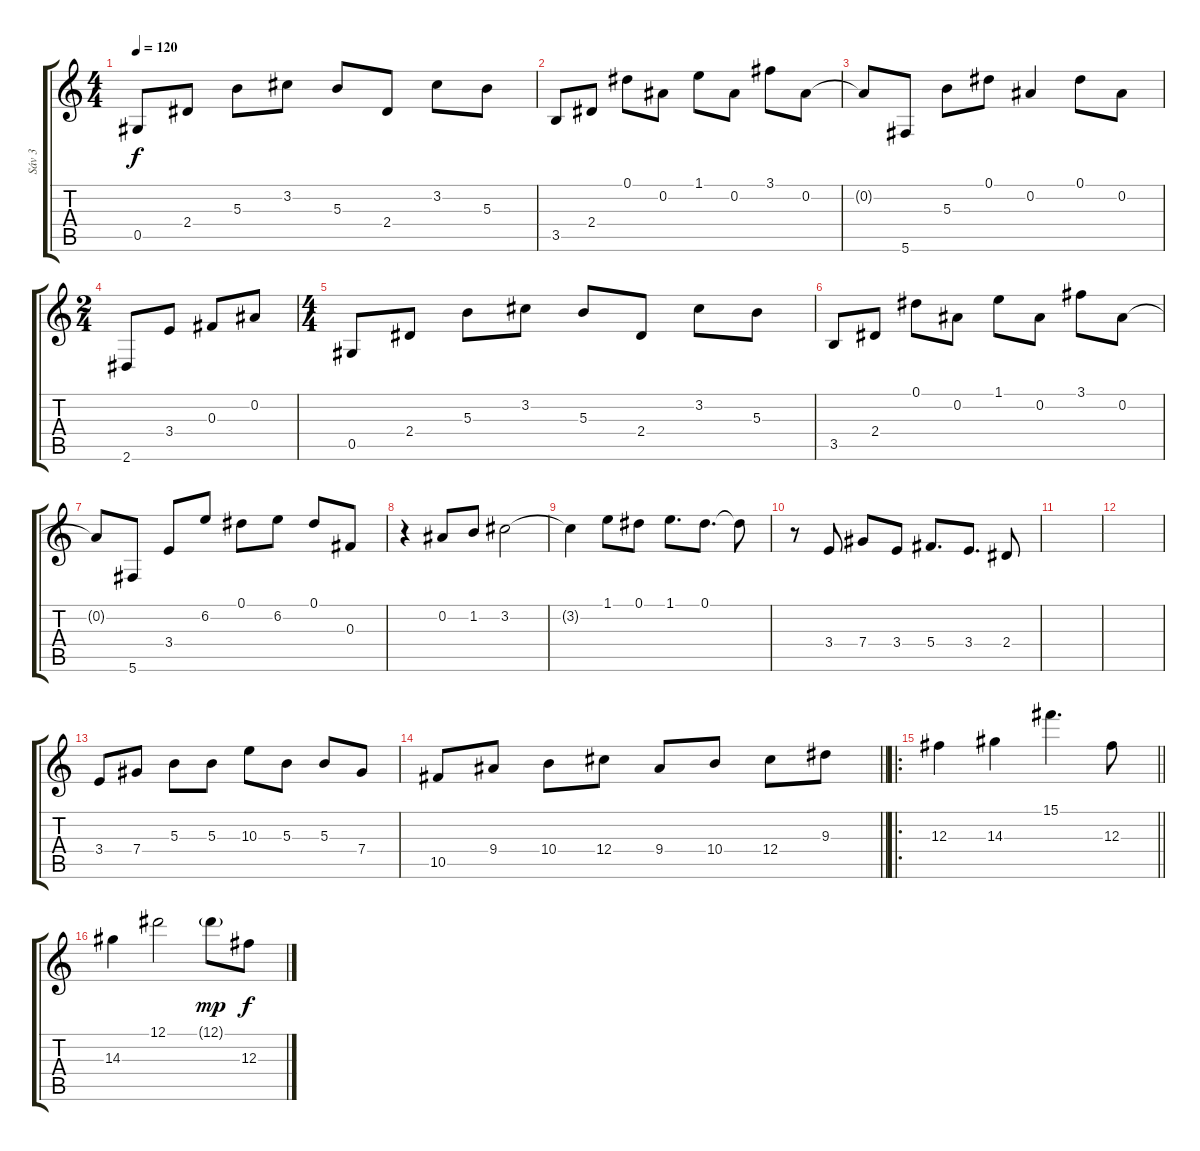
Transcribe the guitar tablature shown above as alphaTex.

\track ("Sáv 3" "Sáv 3") {instrument overdrivenguitar}
\staff {score tabs}
\tuning (Eb4 Bb3 Gb3 Db3 Ab2 Db2) {hide}
\ts (4 4)
\tempo 120
\clef g2
\ks c
0.5.8{dy f instrument electricguitarclean} 2.4.8 5.3.8 3.2.8 5.3.8 2.4.8 3.2.8 5.3.8 |
3.5.8 2.4.8 0.1.8 0.2.8 1.1.8 0.2.8 3.1.8 0.2.8 |
0.2{t}.8 5.6.8 5.3.8 0.1.8 0.2.4 0.1.8 0.2.8 |
\ts (2 4)
2.6.8 3.4.8 0.3.8 0.2.8 |
\ts (4 4)
0.5.8 2.4.8 5.3.8 3.2.8 5.3.8 2.4.8 3.2.8 5.3.8 |
3.5.8 2.4.8 0.1.8 0.2.8 1.1.8 0.2.8 3.1.8 0.2.8 |
0.2{t}.8 5.6.8 3.4.8 6.2.8 0.1.8 6.2.8 0.1.8 0.3.8 |
r.4 0.2.8 1.2.8 3.2.2 |
3.2{t}.4 1.1.8 0.1.8 1.1.8{d} 0.1.8{d} 0.1{t}.8 |
r.8 3.4.8 7.4.8 3.4.8 5.4.8{d} 3.4.8{d} 2.4.8 |
|
|
3.4.8 7.4.8 5.3.8 5.3.8 10.3.8 5.3.8 5.3.8 7.4.8 |
\barLineRight lightlight
10.5.8 9.4.8 10.4.8 12.4.8 9.4.8 10.4.8 12.4.8 9.3.8 |
\ro
\barLineRight lightlight
12.3.4{volume 10 instrument synthstrings1} 14.3.4 15.1.4{d} 12.3.8 |
14.3.4 12.1.2 12.1{g}.8{dy mp} 12.3.8{dy f}
